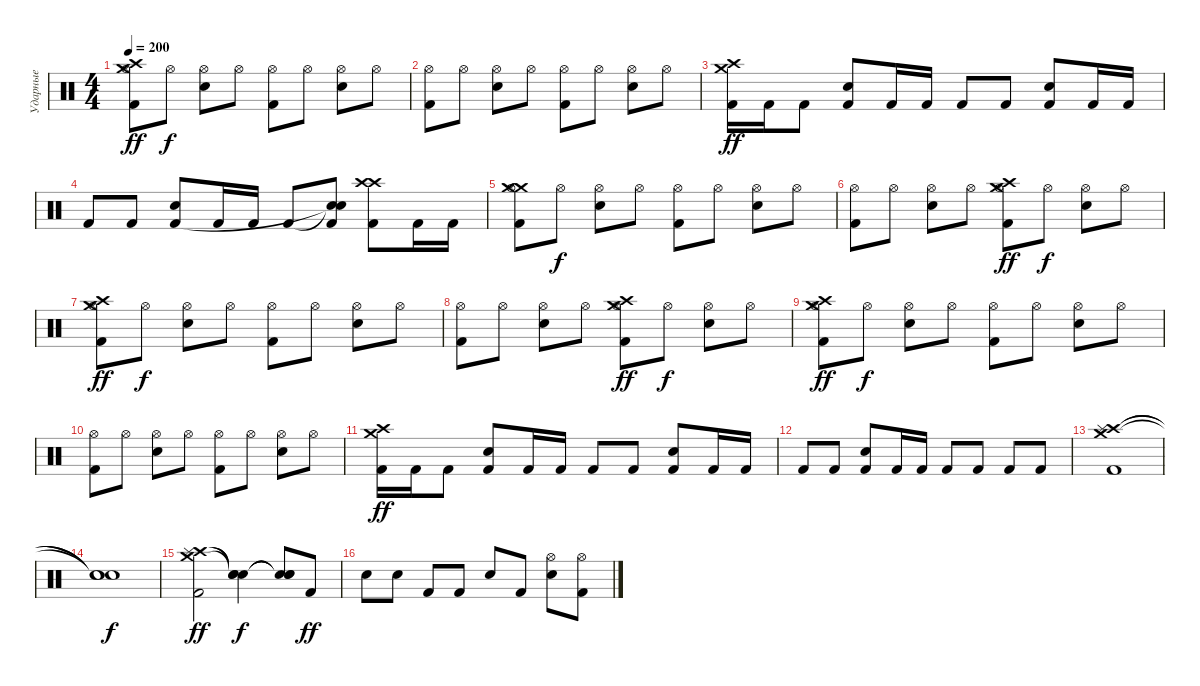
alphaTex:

\track ("Ударные" "Ударные") {instrument percussion}
\staff {score}
\articulation defaults
\ts (4 4)
\tempo 200
\clef neutral
\ks c
("Crash high (hit)" "Crash medium (hit)" "Hi-Hat (open)" "Kick (hit) 2").8{dy ff} "Hi-Hat (open)".8{dy f} ("Hi-Hat (open)" "Electric Snare (hit)").8 "Hi-Hat (open)".8 ("Hi-Hat (open)" "Kick (hit) 2").8 "Hi-Hat (open)".8 ("Hi-Hat (open)" "Electric Snare (hit)").8 "Hi-Hat (open)".8 |
("Hi-Hat (open)" "Kick (hit) 2").8 "Hi-Hat (open)".8 ("Hi-Hat (open)" "Electric Snare (hit)").8 "Hi-Hat (open)".8 ("Hi-Hat (open)" "Kick (hit) 2").8 "Hi-Hat (open)".8 ("Hi-Hat (open)" "Electric Snare (hit)").8 "Hi-Hat (open)".8 |
("Crash high (hit)" "Crash medium (hit)" "Kick (hit) 2").16{dy ff} "Kick (hit) 2".16 "Kick (hit) 2".8 ("Electric Snare (hit)" "Kick (hit) 2").8 "Kick (hit) 2".16 "Kick (hit) 2".16 "Kick (hit) 2".8 "Kick (hit) 2".8 ("Electric Snare (hit)" "Kick (hit) 2").8 "Kick (hit) 2".16 "Kick (hit) 2".16 |
"Kick (hit) 2".8 "Kick (hit) 2".8 ("Electric Snare (hit)" "Kick (hit) 2").8 "Kick (hit) 2".16 "Kick (hit) 2".16 "Kick (hit) 2".8 ("Snare (hit)"{t} "Snare (hit)"{t} "Kick (hit) 2").8 ("Crash high (hit)" "Crash high (hit)" "Kick (hit) 2").8 "Kick (hit) 2".16 "Kick (hit) 2".16 |
("Crash medium (hit)" "Crash medium (hit)" "Hi-Hat (open)" "Kick (hit) 2").8 "Hi-Hat (open)".8{dy f} ("Hi-Hat (open)" "Electric Snare (hit)").8 "Hi-Hat (open)".8 ("Hi-Hat (open)" "Kick (hit) 2").8 "Hi-Hat (open)".8 ("Hi-Hat (open)" "Electric Snare (hit)").8 "Hi-Hat (open)".8 |
("Hi-Hat (open)" "Kick (hit) 2").8 "Hi-Hat (open)".8 ("Hi-Hat (open)" "Electric Snare (hit)").8 "Hi-Hat (open)".8 ("Crash medium (hit)" "Crash high (hit)" "Hi-Hat (open)" "Kick (hit) 2").8{dy ff} "Hi-Hat (open)".8{dy f} ("Hi-Hat (open)" "Electric Snare (hit)").8 "Hi-Hat (open)".8 |
("Crash medium (hit)" "Crash high (hit)" "Hi-Hat (open)" "Kick (hit) 2").8{dy ff} "Hi-Hat (open)".8{dy f} ("Hi-Hat (open)" "Electric Snare (hit)").8 "Hi-Hat (open)".8 ("Hi-Hat (open)" "Kick (hit) 2").8 "Hi-Hat (open)".8 ("Hi-Hat (open)" "Electric Snare (hit)").8 "Hi-Hat (open)".8 |
("Hi-Hat (open)" "Kick (hit) 2").8 "Hi-Hat (open)".8 ("Hi-Hat (open)" "Electric Snare (hit)").8 "Hi-Hat (open)".8 ("Crash medium (hit)" "Crash high (hit)" "Hi-Hat (open)" "Kick (hit) 2").8{dy ff} "Hi-Hat (open)".8{dy f} ("Hi-Hat (open)" "Electric Snare (hit)").8 "Hi-Hat (open)".8 |
("Crash medium (hit)" "Crash high (hit)" "Hi-Hat (open)" "Kick (hit) 2").8{dy ff} "Hi-Hat (open)".8{dy f} ("Hi-Hat (open)" "Electric Snare (hit)").8 "Hi-Hat (open)".8 ("Hi-Hat (open)" "Kick (hit) 2").8 "Hi-Hat (open)".8 ("Hi-Hat (open)" "Electric Snare (hit)").8 "Hi-Hat (open)".8 |
("Hi-Hat (open)" "Kick (hit) 2").8 "Hi-Hat (open)".8 ("Hi-Hat (open)" "Electric Snare (hit)").8 "Hi-Hat (open)".8 ("Hi-Hat (open)" "Kick (hit) 2").8 "Hi-Hat (open)".8 ("Hi-Hat (open)" "Electric Snare (hit)").8 "Hi-Hat (open)".8 |
("Crash high (hit)" "Crash medium (hit)" "Kick (hit) 2").16{dy ff} "Kick (hit) 2".16 "Kick (hit) 2".8 ("Electric Snare (hit)" "Kick (hit) 2").8 "Kick (hit) 2".16 "Kick (hit) 2".16 "Kick (hit) 2".8 "Kick (hit) 2".8 ("Electric Snare (hit)" "Kick (hit) 2").8 "Kick (hit) 2".16 "Kick (hit) 2".16 |
"Kick (hit) 2".8 "Kick (hit) 2".8 ("Electric Snare (hit)" "Kick (hit) 2").8 "Kick (hit) 2".16 "Kick (hit) 2".16 "Kick (hit) 2".8 "Kick (hit) 2".8 "Kick (hit) 2".8 "Kick (hit) 2".8 |
("Crash high (hit)" "Crash medium (hit)" "Splash (hit)" "Kick (hit) 2").1 |
("Snare (hit)"{t} "Snare (hit)"{t} "Snare (hit)"{t}).1{dy f} |
("Crash high (hit)" "Crash medium (hit)" "Splash (hit)" "Kick (hit) 2").2{dy ff} ("Snare (hit)"{t} "Snare (hit)"{t} "Snare (hit)"{t}).4{dy f} ("Snare (hit)"{t} "Snare (hit)"{t} "Snare (hit)"{t}).8 "Kick (hit) 2".8{dy ff} |
"Electric Snare (hit)".8 "Electric Snare (hit)".8 "Kick (hit) 2".8 "Kick (hit) 2".8 "Electric Snare (hit)".8 "Kick (hit) 2".8 ("Hi-Hat (open)" "Electric Snare (hit)").8 ("Hi-Hat (open)" "Kick (hit) 2").8
